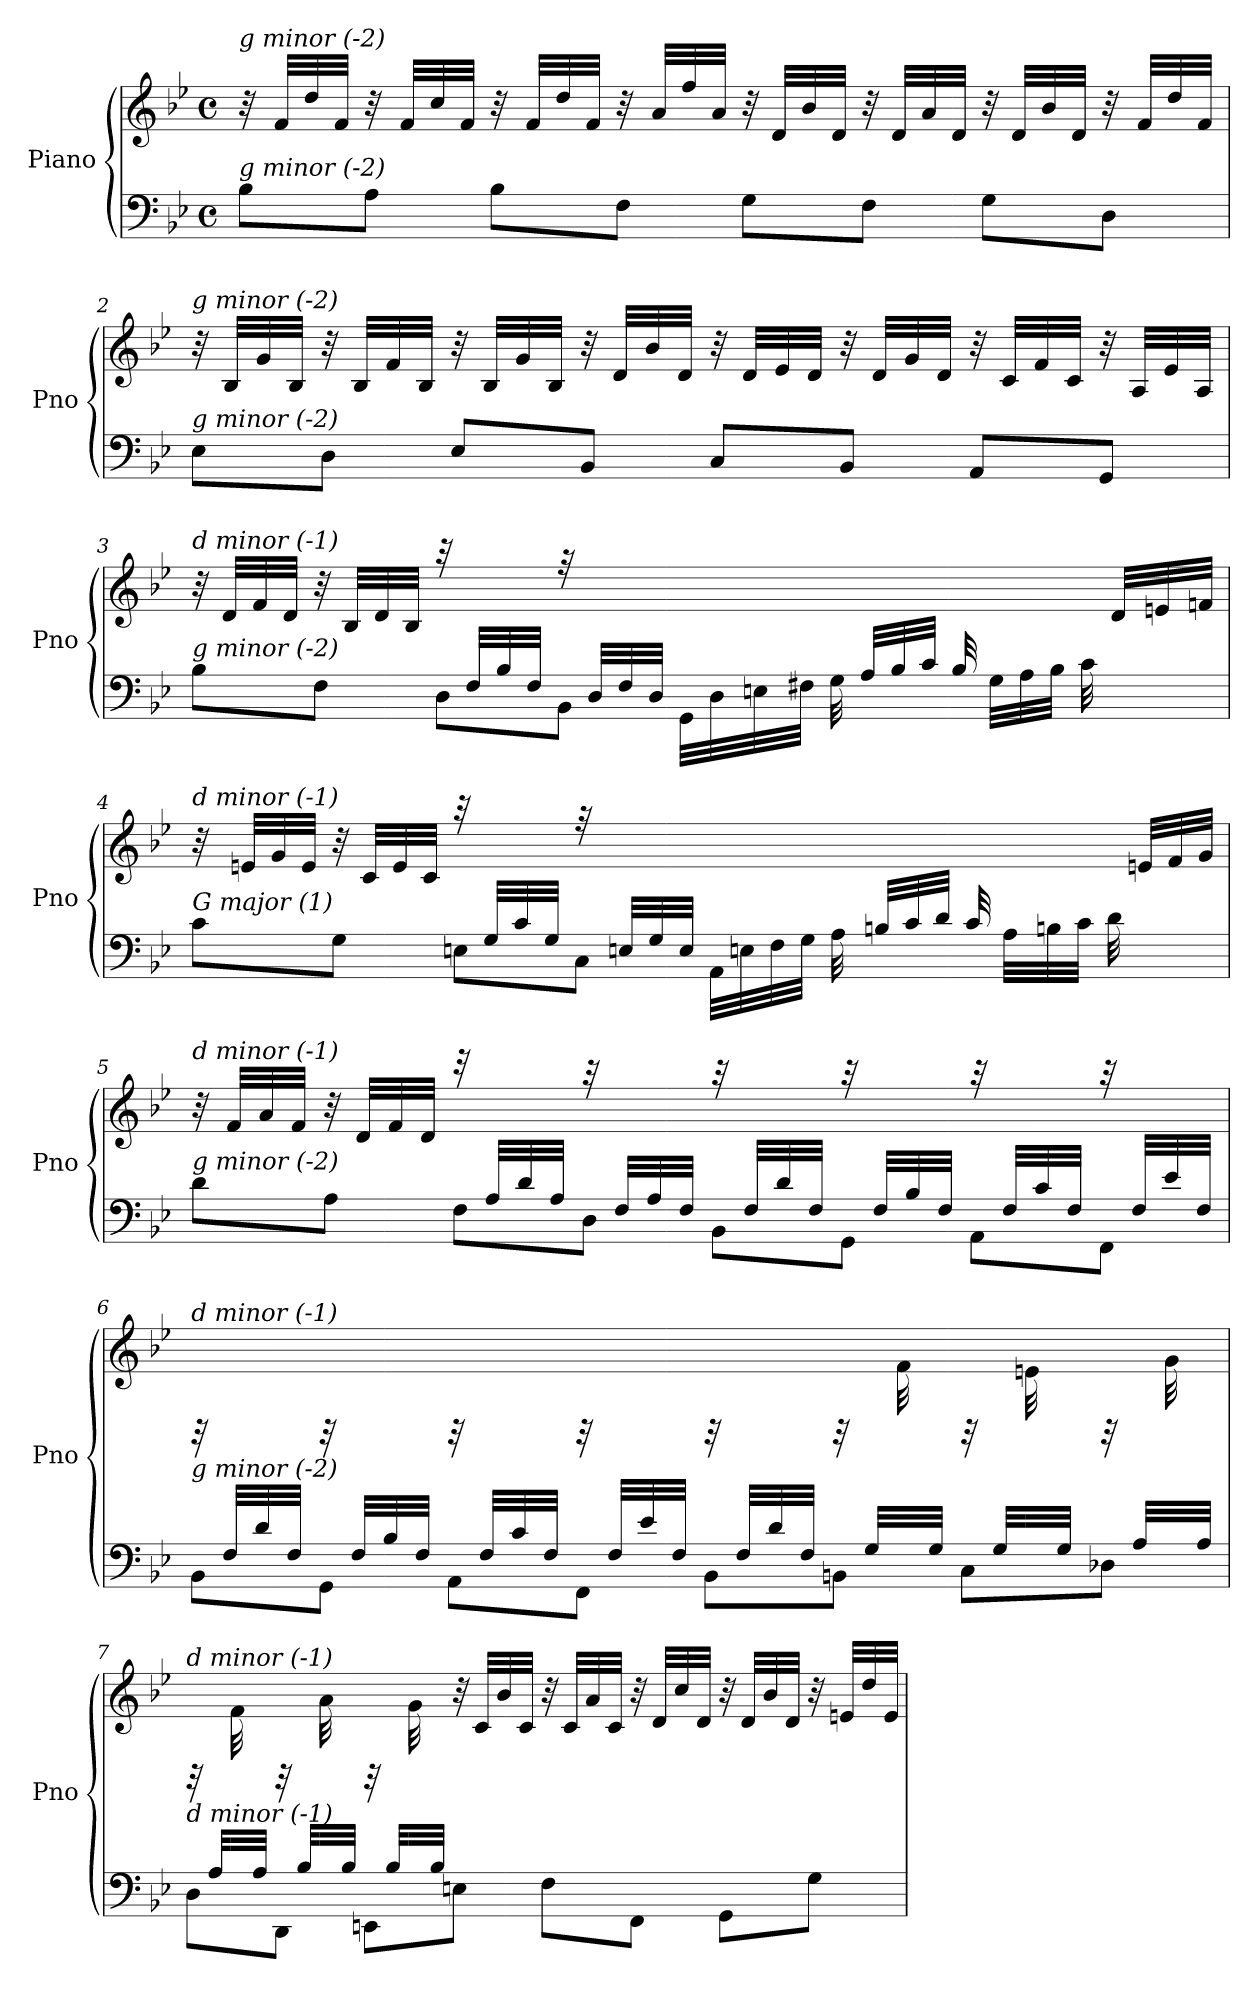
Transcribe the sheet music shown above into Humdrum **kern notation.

**kern	**kern
*part1	*part1
*staff2	*staff1
*I"Piano	*
*I'Pno	*
*clefF4	*clefG2
*k[b-e-]	*k[b-e-]
*M4/4	*M4/4
*met(c)	*met(c)
=1	=1
!	!LO:TX:i:t=g minor (-2)
!LO:TX:i:t=g minor (-2)	!
8B-\L	32r
.	32f/LLL
.	32dd/
.	32f/JJJ
8A\J	32r
.	32f/LLL
.	32cc/
.	32f/JJJ
8B-\L	32r
.	32f/LLL
.	32dd/
.	32f/JJJ
8F\J	32r
.	32a/LLL
.	32ff/
.	32a/JJJ
8G\L	32r
.	32d/LLL
.	32b-/
.	32d/JJJ
8F\J	32r
.	32d/LLL
.	32a/
.	32d/JJJ
8G\L	32r
.	32d/LLL
.	32b-/
.	32d/JJJ
8D\J	32r
.	32f/LLL
.	32dd/
.	32f/JJJ
!!LO:LB:g=z
=2	=2
!	!LO:TX:i:t=g minor (-2)
!LO:TX:i:t=g minor (-2)	!
8E-\L	32r
.	32B-/LLL
.	32g/
.	32B-/JJJ
8D\J	32r
.	32B-/LLL
.	32f/
.	32B-/JJJ
8E-/L	32r
.	32B-/LLL
.	32g/
.	32B-/JJJ
8BB-/J	32r
.	32d/LLL
.	32b-/
.	32d/JJJ
8C/L	32r
.	32d/LLL
.	32e-/
.	32d/JJJ
8BB-/J	32r
.	32d/LLL
.	32g/
.	32d/JJJ
8AA/L	32r
.	32c/LLL
.	32f/
.	32c/JJJ
8GG/J	32r
.	32A/LLL
.	32e-/
.	32A/JJJ
!!LO:LB:g=z
=3	=3
*^	*
!	!	!LO:TX:i:t=d minor (-1)
!LO:TX:i:t=g minor (-2)	!	!
4ryy	8B-\L	32r
.	.	32d/LLL
.	.	32f/
.	.	32d/JJJ
.	8F\J	32r
.	.	32B-/LLL
.	.	32d/
.	.	32B-/JJJ
32ryy	8D\L	32raa
32F/LLL	.	16.ryy
32B-/	.	.
32F/JJJ	.	.
32ryy	8BB-\J	32rff
32D/LLL	.	16.ryy
32F/	.	.
32D/JJJ	.	.
8ryy	32GG\LLL	8ryy
.	32D\	.
.	32En\	.
.	32F#X\JJJ	.
32ryy	32G\	32ryy
32A/LLL	8ryy	8ryy
32B-/	.	.
32c/JJJ	.	.
32B-/	.	.
8..ryy	32G\LLL	8ryy
.	32A\	.
.	32B-\JJJ	.
.	32c\	.
.	16.ryy	32d/LLL
.	.	32en/
.	.	32fn/JJJ
!!LO:LB:g=z
=4	=4	=4
!	!	!LO:TX:i:t=d minor (-1)
!LO:TX:i:t=G major (1)	!	!
4ryy	8c\L	32r
.	.	32en/LLL
.	.	32g/
.	.	32e/JJJ
.	8G\J	32r
.	.	32c/LLL
.	.	32e/
.	.	32c/JJJ
32ryy	8En\L	32raa
32G/LLL	.	16.ryy
32c/	.	.
32G/JJJ	.	.
32ryy	8C\J	32rff
32En/LLL	.	16.ryy
32G/	.	.
32E/JJJ	.	.
8ryy	32AA\LLL	8ryy
.	32En\	.
.	32F\	.
.	32G\JJJ	.
32ryy	32A\	32ryy
32Bn/LLL	8ryy	8ryy
32c/	.	.
32d/JJJ	.	.
32c/	.	.
8..ryy	32A\LLL	8ryy
.	32Bn\	.
.	32c\JJJ	.
.	32d\	.
.	16.ryy	32en/LLL
.	.	32f/
.	.	32g/JJJ
!!LO:PB:g=z
=5	=5	=5
!	!	!LO:TX:i:t=d minor (-1)
!LO:TX:i:t=g minor (-2)	!	!
4ryy	8d\L	32r
.	.	32f/LLL
.	.	32a/
.	.	32f/JJJ
.	8A\J	32r
.	.	32d/LLL
.	.	32f/
.	.	32d/JJJ
32ryy	8F\L	32rccc
32A/LLL	.	16.ryy
32d/	.	.
32A/JJJ	.	.
32ryy	8D\J	32raa
32F/LLL	.	16.ryy
32A/	.	.
32F/JJJ	.	.
32ryy	8BB-\L	32raa
32F/LLL	.	16.ryy
32d/	.	.
32F/JJJ	.	.
32ryy	8GG\J	32raa
32F/LLL	.	16.ryy
32B-/	.	.
32F/JJJ	.	.
32ryy	8AA\L	32raa
32F/LLL	.	16.ryy
32c/	.	.
32F/JJJ	.	.
32ryy	8FF\J	32raa
32F/LLL	.	16.ryy
32e-/	.	.
32F/JJJ	.	.
!!LO:LB:g=z
=6	=6	=6
!	!	!LO:TX:i:t=d minor (-1)
!LO:TX:i:t=g minor (-2)	!	!
32ryy	8BB-\L	32rGG
32F/LLL	.	16.ryy
32d/	.	.
32F/JJJ	.	.
32ryy	8GG\J	32rGG
32F/LLL	.	16.ryy
32B-/	.	.
32F/JJJ	.	.
32ryy	8AA\L	32rGG
32F/LLL	.	16.ryy
32c/	.	.
32F/JJJ	.	.
32ryy	8FF\J	32rGG
32F/LLL	.	16.ryy
32e-/	.	.
32F/JJJ	.	.
32ryy	8BB-\L	32rGG
32F/LLL	.	16.ryy
32d/	.	.
32F/JJJ	.	.
32ryy	8BBn\J	32rGG
32G/LLL	.	32ryy
32ryy	.	32f\
32G/JJJ	.	32ryy
32ryy	8C\L	32rGG
32G/LLL	.	32ryy
32ryy	.	32en\
32G/JJJ	.	32ryy
32ryy	8D-Xi\J	32rGG
32A/LLL	.	32ryy
32ryy	.	32g\
32A/JJJ	.	32ryy
!!LO:LB:g=z
=7	=7	=7
!	!	!LO:TX:i:t=d minor (-1)
!LO:TX:i:t=d minor (-1)	!	!
32ryy	8D\L	32rGG
32A/LLL	.	32ryy
32ryy	.	32f\
32A/JJJ	.	32ryy
32ryy	8DD\J	32rGG
32B-/LLL	.	32ryy
32ryy	.	32a\
32B-/JJJ	.	32ryy
32ryy	8EEn\L	32rGG
32B-/LLL	.	32ryy
32ryy	.	32g\
32B-/JJJ	.	32ryy
2ryy	8En\J	32r
.	.	32c/LLL
.	.	32b-/
.	.	32c/JJJ
.	8F\L	32r
.	.	32c/LLL
.	.	32a/
.	.	32c/JJJ
.	8FF\J	32r
.	.	32d/LLL
.	.	32cc/
.	.	32d/JJJ
.	8GG\L	32r
.	.	32d/LLL
.	.	32b-/
.	.	32d/JJJ
8ryy	8G\J	32r
.	.	32en/LLL
.	.	32dd/
.	.	32e/JJJ
*v	*v	*
=	=
*-	*-
